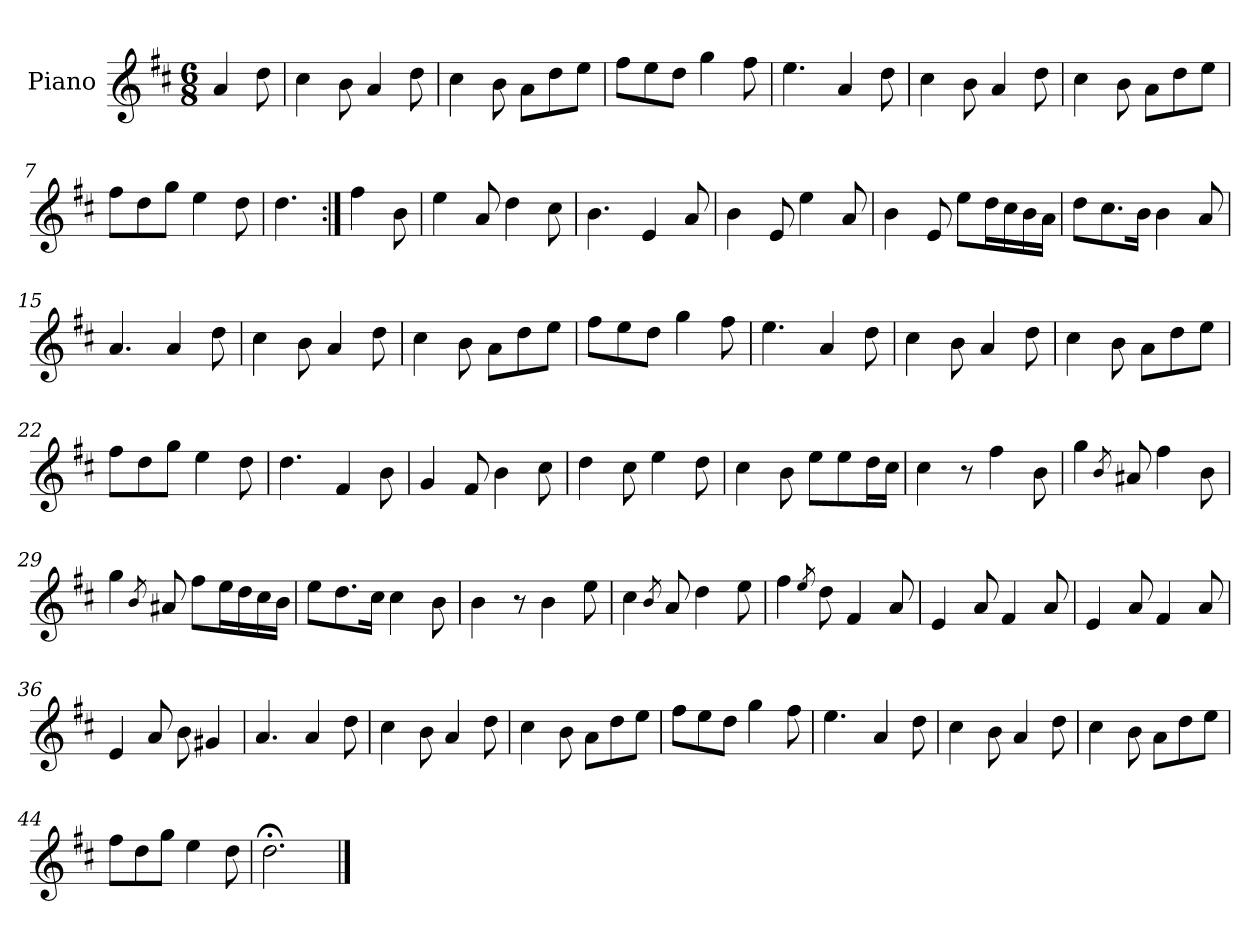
**kern
*part1
*staff1
*I"Piano
*I'Pno.
*clefG2
*k[f#c#]
*M6/8
=
4a/
8dd\
=1
4cc#\
8b\
4a/
8dd\
=2
4cc#\
8b\
8a\L
8dd\
8ee\J
=3
8ff#\L
8ee\
8dd\J
4gg\
8ff#\
=4
4.ee\
4a/
8dd\
=5
4cc#\
8b\
4a/
8dd\
=6
4cc#\
8b\
8a\L
8dd\
8ee\J
=7
8ff#\L
8dd\
8gg\J
4ee\
8dd\
=8
4.dd\
=9:|!
4ff#\
8b\
=10
4ee\
8a/
4dd\
8cc#\
=11
4.b\
4e/
8a/
=12
4b\
8e/
4ee\
8a/
=13
4b\
8e/
8ee\L
16dd\L
16cc#\
16b\
16a\JJ
=14
8dd\L
8.cc#\
16b\Jk
4b\
8a/
=15
4.a/
4a/
8dd\
=16
4cc#\
8b\
4a/
8dd\
=17
4cc#\
8b\
8a\L
8dd\
8ee\J
=18
8ff#\L
8ee\
8dd\J
4gg\
8ff#\
=19
4.ee\
4a/
8dd\
=20
4cc#\
8b\
4a/
8dd\
=21
4cc#\
8b\
8a\L
8dd\
8ee\J
=22
8ff#\L
8dd\
8gg\J
4ee\
8dd\
=23
4.dd\
4f#/
8b\
=24
4g/
8f#/
4b\
8cc#\
=25
4dd\
8cc#\
4ee\
8dd\
=26
4cc#\
8b\
8ee\L
8ee\
16dd\L
16cc#\JJ
=27
4cc#\
8r
4ff#\
8b\
=28
4gg\
8qb/
8a#X/
4ff#\
8b\
=29
4gg\
8qb/
8a#X/
8ff#\L
16ee\L
16dd\
16cc#\
16b\JJ
=30
8ee\L
8.dd\
16cc#\Jk
4cc#\
8b\
=31
4b\
8r
4b\
8ee\
=32
4cc#\
8qb/
8a/
4dd\
8ee\
=33
4ff#\
8qee/
8dd\
4f#/
8a/
=34
4e/
8a/
4f#/
8a/
=35
4e/
8a/
4f#/
8a/
=36
4e/
8a/
8b\
4g#X/
=37
4.a/
4a/
8dd\
=38
4cc#\
8b\
4a/
8dd\
=39
4cc#\
8b\
8a\L
8dd\
8ee\J
=40
8ff#\L
8ee\
8dd\J
4gg\
8ff#\
=41
4.ee\
4a/
8dd\
=42
4cc#\
8b\
4a/
8dd\
=43
4cc#\
8b\
8a\L
8dd\
8ee\J
=44
8ff#\L
8dd\
8gg\J
4ee\
8dd\
=45
2.dd;<\
==
*-
